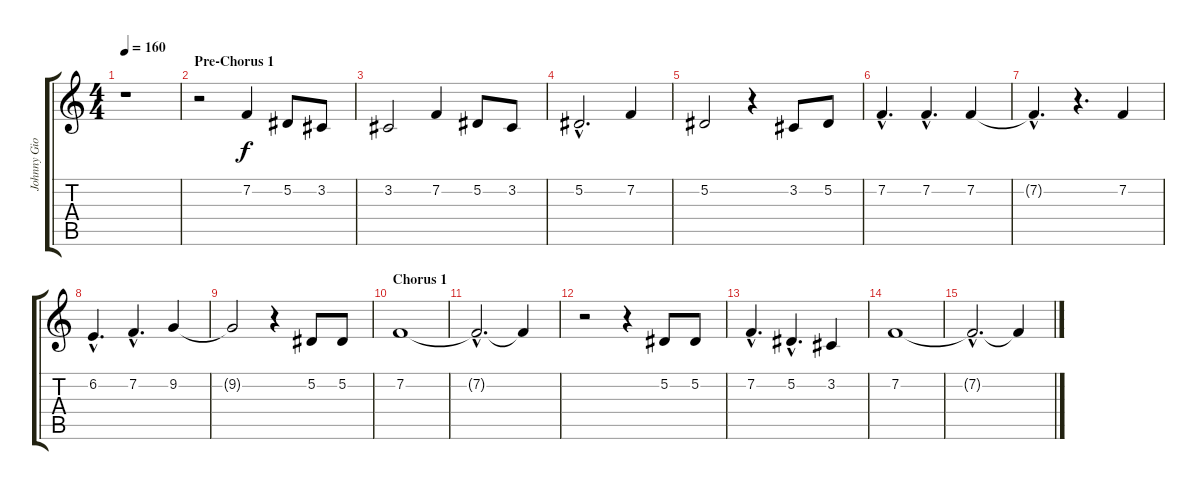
\track ("Johnny Gioeli - Lead vocals" "Johnny Gio") {instrument violin}
\staff {score tabs}
\tuning (Eb4 Bb3 Gb3 Db3 Ab2 Eb2) {hide}
\ts (4 4)
\tempo 160
\clef g2
\ks c
r.1{dy f} |
\section ("" "Pre-Chorus 1")
r.2 7.2.4 5.2.8 3.2.8 |
3.2.2 7.2.4 5.2.8 3.2.8 |
5.2{hac}.2{d} 7.2.4 |
5.2.2 r.4 3.2.8 5.2.8 |
7.2{hac}.4{d} 7.2{hac}.4{d} 7.2.4 |
7.2{hac t}.4{d} r.4{d} 7.2.4 |
6.2{hac}.4{d} 7.2{hac}.4{d} 9.2.4 |
9.2{t}.2 r.4 5.2.8 5.2.8 |
\section ("" "Chorus 1")
7.2.1 |
7.2{hac t}.2{d} 7.2{t}.4 |
r.2 r.4 5.2.8 5.2.8 |
7.2{hac}.4{d} 5.2{hac}.4{d} 3.2.4 |
7.2.1 |
7.2{hac t}.2{d} 7.2{t}.4
